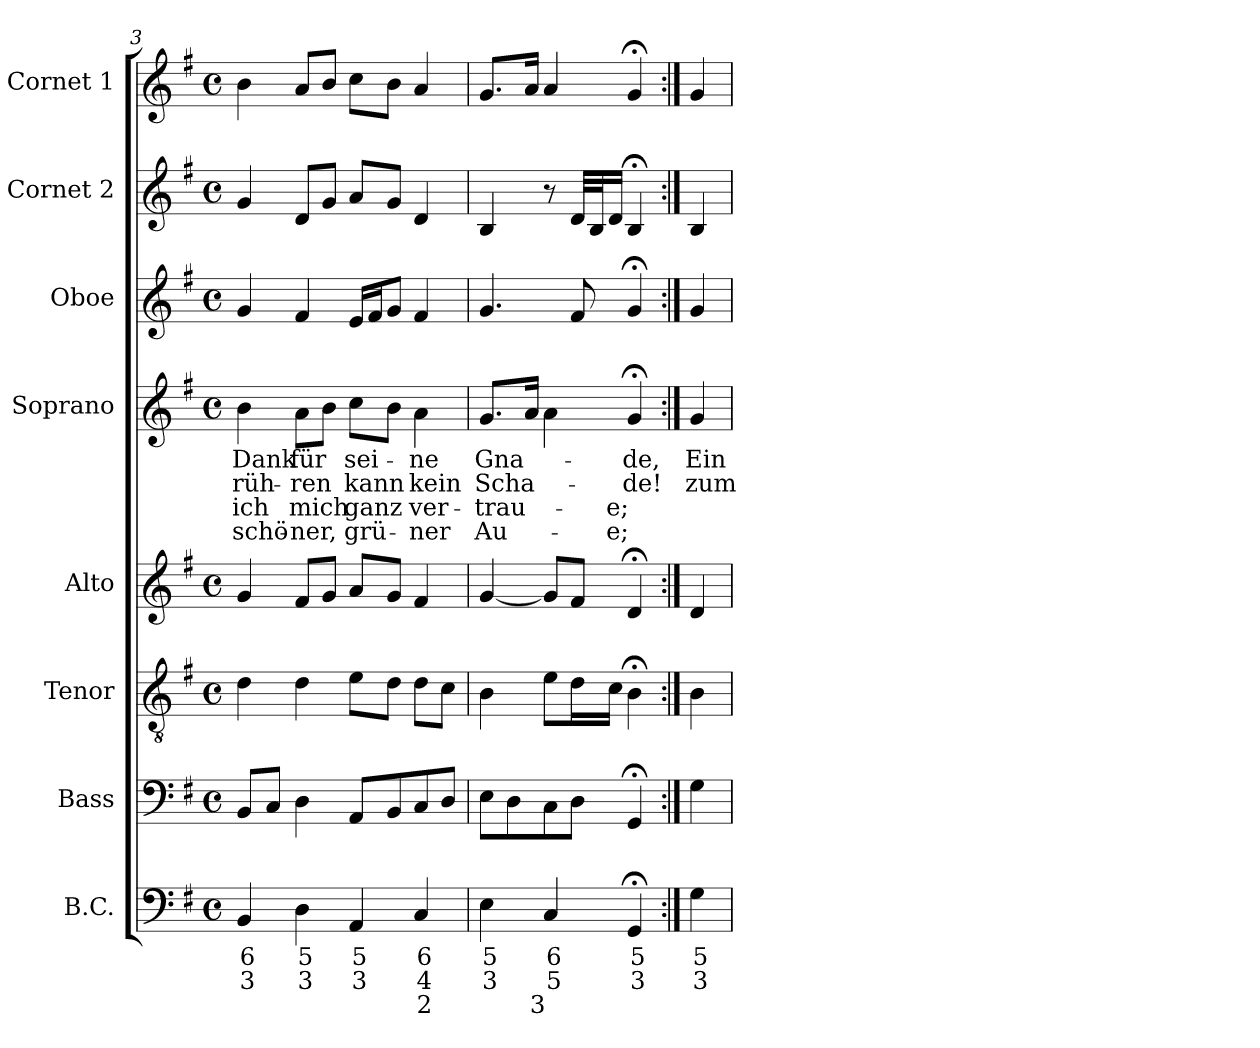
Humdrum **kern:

**kern	**text	**text	**text	**kern	**kern	**kern	**kern	**text	**text	**text	**text	**kern	**kern	**kern
*part8	*part8	*part8	*part8	*part7	*part6	*part5	*part4	*part4	*part4	*part4	*part4	*part3	*part2	*part1
*staff8	*staff8	*staff8	*staff8	*staff7	*staff6	*staff5	*staff4	*staff4	*staff4	*staff4	*staff4	*staff3	*staff2	*staff1
*I"B.C.	*	*	*	*I"Bass	*I"Tenor	*I"Alto	*I"Soprano	*	*	*	*	*I"Oboe	*I"Cornet 2	*I"Cornet 1
*I'B.C.	*	*	*	*I'B.	*I'T.	*I'A.	*I'S.	*	*	*	*	*	*	*
*clefF4	*	*	*	*clefF4	*clefGv2	*clefG2	*clefG2	*	*	*	*	*clefG2	*clefG2	*clefG2
*k[f#]	*	*	*	*k[f#]	*k[f#]	*k[f#]	*k[f#]	*	*	*	*	*k[f#]	*k[f#]	*k[f#]
*G:	*	*	*	*G:	*G:	*G:	*G:	*	*	*	*	*G:	*G:	*G:
*M4/4	*	*	*	*M4/4	*M4/4	*M4/4	*M4/4	*	*	*	*	*M4/4	*M4/4	*M4/4
*met(c)	*	*	*	*met(c)	*met(c)	*met(c)	*met(c)	*	*	*	*	*met(c)	*met(c)	*met(c)
=3	=3	=3	=3	=3	=3	=3	=3	=3	=3	=3	=3	=3	=3	=3
4BBi	6	3	.	8BB/L	4d\	4g/	4b\	Dank	rüh-	ich	schö-	4g/	4g/	4b\
.	.	.	.	8C/J	.	.	.	.	.	.	.	.	.	.
4Di	5	3	.	4D\	4d\	8f#/L	8a\L	für	-ren	mich	-ner,	4f#/	8d/L	8a/L
.	.	.	.	.	.	8g/J	8b\J	.	.	.	.	.	8g/J	8b/J
4AAi	5	3	.	8AA/L	8e\L	8a/L	8cc\L	sei-	kann	ganz	grü-	16e/LL	8a/L	8cc\L
.	.	.	.	.	.	.	.	.	.	.	.	16f#/J	.	.
.	.	.	.	8BB/	8d\J	8g/J	8b\J	.	.	.	.	8g/J	8g/J	8b\J
4Ci	6	4	2	8C/	8d\L	4f#/	4a\	-ne	kein	ver-	-ner	4f#/	4d/	4a/
.	.	.	.	8D/J	8c\J	.	.	.	.	.	.	.	.	.
=4	=4	=4	=4	=4	=4	=4	=4	=4	=4	=4	=4	=4	=4	=4
4Ei	5	3	.	8E\L	4B\	[4g/	8.g/L	Gna-	Scha-	-trau-	Au-	4.g/	4B/	8.g/L
.	.	.	.	8D\	.	.	.	.	.	.	.	.	.	.
.	.	.	.	.	.	.	16a/Jk	.	.	.	.	.	.	16a/Jk
4Ci	6	5	3	8C\	8e\L	8g/L]	4a\	.	.	.	.	.	8r	4a/
.	.	.	.	8D\J	16d\L	8f#/J	.	.	.	.	.	8f#/	32d/LLL	.
.	.	.	.	.	.	.	.	.	.	.	.	.	32B/J	.
.	.	.	.	.	16c\JJ	.	.	.	.	.	.	.	16d/JJ	.
4GG;<i	5	3	.	4GG;</	4B;<\	4d;</	4g;</	-de,	-de!	-e;	-e;	4g;</	4B;</	4g;</
!!LO:PB:g=z
=4a:|!	=4a:|!	=4a:|!	=4a:|!	=4a:|!	=4a:|!	=4a:|!	=4a:|!	=4a:|!	=4a:|!	=4a:|!	=4a:|!	=4a:|!	=4a:|!	=4a:|!
4Gi	5	3	.	4G\	4B\	4d/	4g/	Ein	zum	.	.	4g/	4B/	4g/
=	=	=	=	=	=	=	=	=	=	=	=	=	=	=
*-	*-	*-	*-	*-	*-	*-	*-	*-	*-	*-	*-	*-	*-	*-
